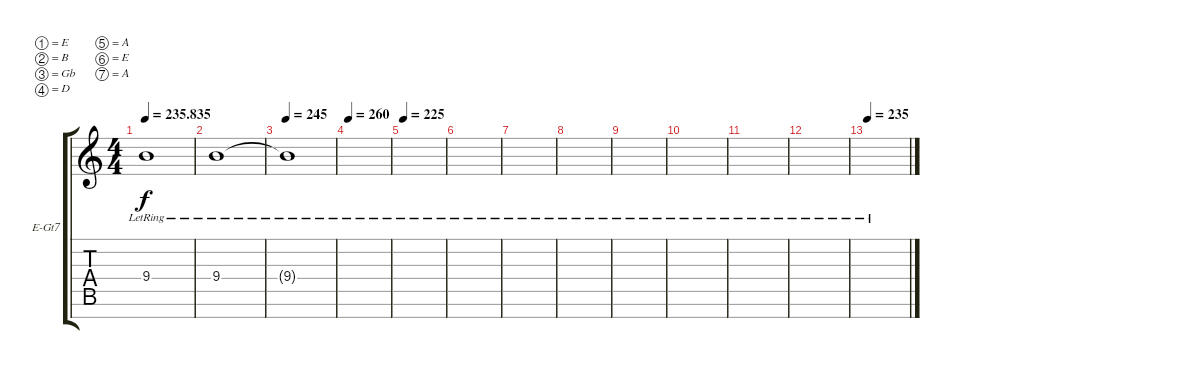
\bracketExtendMode groupsimilarinstruments
\firstSystemTrackNameOrientation horizontal
\otherSystemsTrackNameOrientation horizontal
\track ("other" "E-Gt7") {instrument distortionguitar}
\staff {score tabs}
\tuning (E4 B3 Gb3 D3 A2 E2 A1)
\ts (4 4)
\tempo
235.835
\accidentals auto
\clef g2
\ottava regular
\simile none
\scale
0.333333
\ks c
9.4{lr t}.1{dy f} |
\scale
0.333333 9.4{lr}.1 |
\tempo 245
\scale
0.333333 9.4{lr t}.1 |
\tempo 260
\scale
0.333333 |
\tempo 225
\scale
0.333333 |
\scale
0.333333 |
\scale
0.333333 |
\scale
0.333333 |
\scale
0.333333 |
\scale
0.333333 |
\scale
0.333333 |
\scale
0.333333 |
\tempo 235
\scale
0.333333 |
\scale
0.333333 |
\scale
0.333333 |
\scale
0.333333
